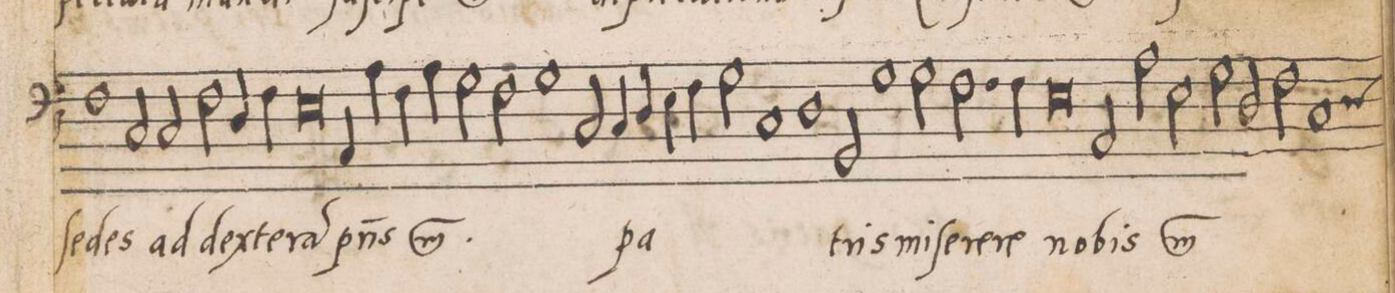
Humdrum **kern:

**kern	**text
*I"BASSVS	*
*clefF5	*
*k[]	*
*met(C|)	*
*M2/1	*
=103-	=103-
1F	ſe-
2C/	-des
2C/	ad
=104-	=104-
2F\	dex-
4D/	-te-
4F\	-ra(m)
0E	p(at)-
=105-	=105-
4AA/	-ris
*	*ij
4A\	ad
4F\	dex-
4A\	.
=106-	=106-
2G\	-te-
2F\	-ra(m)
1G	p(at)-
=107-	=107-
2C/	-ris
*	*Xij
4C/	pa-
4D/	.
4E\	.
4F\	.
2G\	.
=108-	=108-
1C	.
1D	.
=109-	=109-
2GG/	-tris
1G	mi-
2G\	-ſe-
=110-	=110-
2.F\	-re-
4F\	-re
0E	no-
=111-	=111-
2AA/	-bis
*	*ij
2A\	mi-
=112-	=112-
2E\	-ſe-
2G\	-re-
2D/	-re
2F\	no-
=113-	=113-
*custos:D	*
1C	-bis
*	*Xij
*-	*-
